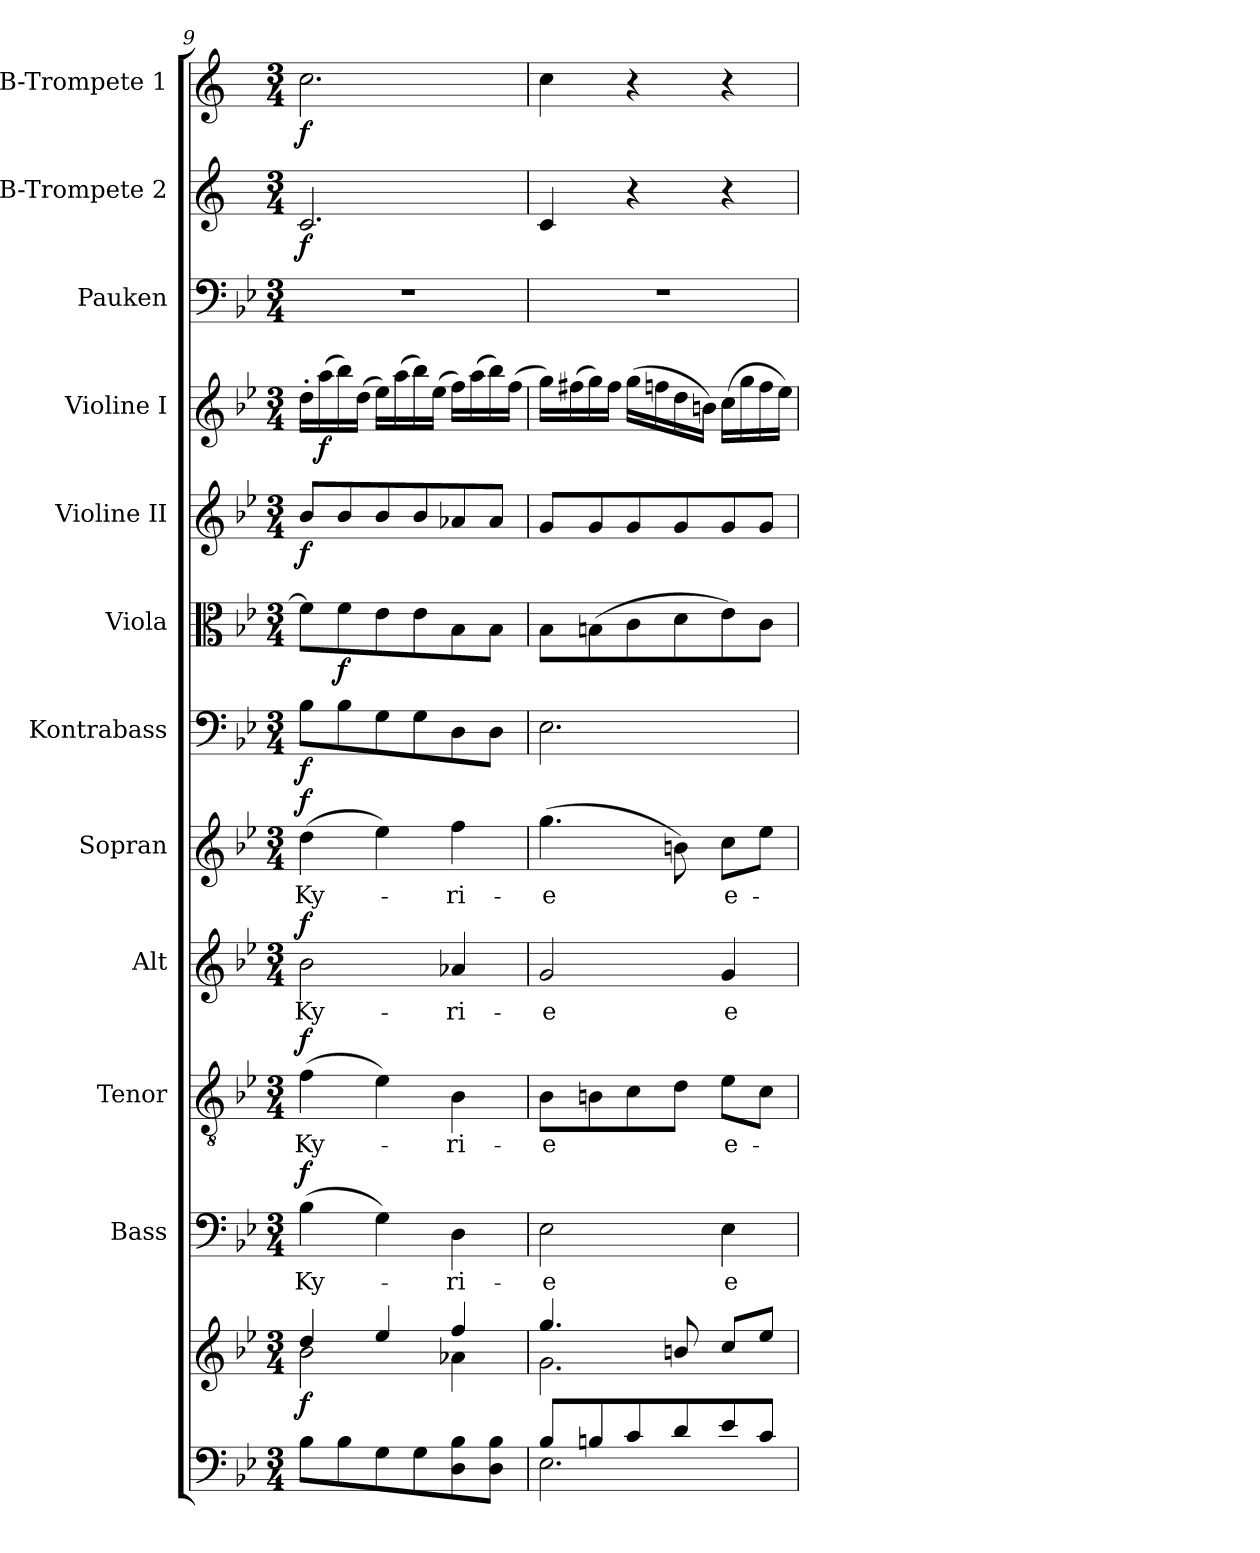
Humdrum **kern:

**kern	**kern	**dynam	**kern	**text	**dynam	**kern	**text	**dynam	**kern	**text	**dynam	**kern	**text	**dynam	**kern	**dynam	**kern	**dynam	**kern	**dynam	**kern	**dynam	**kern	**kern	**dynam	**kern	**dynam
*part12	*part12	*part12	*part11	*part11	*part11	*part10	*part10	*part10	*part9	*part9	*part9	*part8	*part8	*part8	*part7	*part7	*part6	*part6	*part5	*part5	*part4	*part4	*part3	*part2	*part2	*part1	*part1
*staff13	*staff12	*staff12/13	*staff11	*staff11	*staff11	*staff10	*staff10	*staff10	*staff9	*staff9	*staff9	*staff8	*staff8	*staff8	*staff7	*staff7	*staff6	*staff6	*staff5	*staff5	*staff4	*staff4	*staff3	*staff2	*staff2	*staff1	*staff1
*	*	*	*I"Bass	*	*	*I"Tenor	*	*	*I"Alt	*	*	*I"Sopran	*	*	*I"Kontrabass	*	*I"Viola	*	*I"Violine II	*	*I"Violine I	*	*I"Pauken	*I"B-Trompete 2	*	*I"B-Trompete 1	*
*	*	*	*I'B.	*	*	*I'T.	*	*	*I'A.	*	*	*I'S.	*	*	*I'Kb.	*	*I'Vla.	*	*I'Vl. II	*	*I'Vl. I	*	*I'Pk.	*I'B Trp. 2	*	*I'B Trp. 1	*
*clefF4	*clefG2	*	*clefF4	*	*	*clefGv2	*	*	*clefG2	*	*	*clefG2	*	*	*clefF4	*	*clefC3	*	*clefG2	*	*clefG2	*	*clefF4	*clefG2	*	*clefG2	*
*	*	*	*	*	*	*	*	*	*	*	*	*	*	*	*ITrd7c12	*	*	*	*	*	*	*	*	*ITrd1c2	*	*ITrd1c2	*
*k[b-e-]	*k[b-e-]	*	*k[b-e-]	*	*	*k[b-e-]	*	*	*k[b-e-]	*	*	*k[b-e-]	*	*	*k[b-e-]	*	*k[b-e-]	*	*k[b-e-]	*	*k[b-e-]	*	*k[b-e-]	*k[b-e-]	*	*k[b-e-]	*
*B-:	*B-:	*	*B-:	*	*	*B-:	*	*	*B-:	*	*	*B-:	*	*	*B-:	*	*B-:	*	*B-:	*	*B-:	*	*B-:	*B-:	*	*B-:	*
*M3/4	*M3/4	*	*M3/4	*	*	*M3/4	*	*	*M3/4	*	*	*M3/4	*	*	*M3/4	*	*M3/4	*	*M3/4	*	*M3/4	*	*M3/4	*M3/4	*	*M3/4	*
=9	=9	=9	=9	=9	=9	=9	=9	=9	=9	=9	=9	=9	=9	=9	=9	=9	=9	=9	=9	=9	=9	=9	=9	=9	=9	=9	=9
*	*^	*	*	*	*	*	*	*	*	*	*	*	*	*	*	*	*	*	*	*	*	*	*	*	*	*	*
!	!	!	!LO:DY:b	!	!LO:LY:b	!LO:DY:a	!	!LO:LY:b	!LO:DY:a	!	!LO:LY:b	!LO:DY:a	!	!LO:LY:b	!LO:DY:a	!	!LO:DY:b	!	!	!	!LO:DY:b	!	!	!	!	!LO:DY:b	!	!LO:DY:b
8B-\L	4dd/	2b-\	f	(>4B-\	Ky-	f	(>4f\	Ky-	f	2b-\	Ky-	f	(>4dd\	Ky-	f	8BB-\L	f	8f\L]	.	8b-/L	f	16dd'>\LL	.	2.r	2.B-/	f	2.b-\	f
!	!	!	!	!	!	!	!	!	!	!	!	!	!	!	!	!	!	!	!	!	!	!	!LO:DY:b	!	!	!	!	!
.	.	.	.	.	.	.	.	.	.	.	.	.	.	.	.	.	.	.	.	.	.	(>16aa\	f	.	.	.	.	.
!	!	!	!	!	!	!	!	!	!	!	!	!	!	!	!	!	!	!	!LO:DY:b	!	!	!	!	!	!	!	!	!
8B-\	.	.	.	.	.	.	.	.	.	.	.	.	.	.	.	8BB-\	.	8f\	f	8b-/	.	16bb-\)	.	.	.	.	.	.
.	.	.	.	.	.	.	.	.	.	.	.	.	.	.	.	.	.	.	.	.	.	(>16dd\JJ	.	.	.	.	.	.
8G\	4ee-/	.	.	4G\)	.	.	4e-\)	.	.	.	.	.	4ee-\)	.	.	8GG\	.	8e-\	.	8b-/	.	16ee-\LL)	.	.	.	.	.	.
.	.	.	.	.	.	.	.	.	.	.	.	.	.	.	.	.	.	.	.	.	.	(>16aa\	.	.	.	.	.	.
8G\	.	.	.	.	.	.	.	.	.	.	.	.	.	.	.	8GG\	.	8e-\	.	8b-/	.	16bb-\)	.	.	.	.	.	.
.	.	.	.	.	.	.	.	.	.	.	.	.	.	.	.	.	.	.	.	.	.	(>16ee-\JJ	.	.	.	.	.	.
!	!	!	!	!	!LO:LY:b	!	!	!LO:LY:b	!	!	!LO:LY:b	!	!	!LO:LY:b	!	!	!	!	!	!	!	!	!	!	!	!	!	!
8D\ 8B-\	4ff/	4a-X\	.	4D\	-ri-	.	4B-\	-ri-	.	4a-X/	-ri-	.	4ff\	-ri-	.	8DD\	.	8B-\	.	8a-X/	.	16ff\LL)	.	.	.	.	.	.
.	.	.	.	.	.	.	.	.	.	.	.	.	.	.	.	.	.	.	.	.	.	(>16aa\	.	.	.	.	.	.
8D\ 8B-\J	.	.	.	.	.	.	.	.	.	.	.	.	.	.	.	8DD\J	.	8B-\J	.	8a-/J	.	16bb-\)	.	.	.	.	.	.
.	.	.	.	.	.	.	.	.	.	.	.	.	.	.	.	.	.	.	.	.	.	(>16ff\JJ	.	.	.	.	.	.
!!LO:PB:g=z
=10	=10	=10	=10	=10	=10	=10	=10	=10	=10	=10	=10	=10	=10	=10	=10	=10	=10	=10	=10	=10	=10	=10	=10	=10	=10	=10	=10	=10
*^	*	*	*	*	*	*	*	*	*	*	*	*	*	*	*	*	*	*	*	*	*	*	*	*	*	*	*	*
!	!	!	!	!	!	!LO:LY:b	!	!	!LO:LY:b	!	!	!LO:LY:b	!	!	!LO:LY:b	!	!	!	!	!	!	!	!	!	!	!	!	!	!
8B-/L	2.E-\	4.gg/	2.g\	.	2E-\	-e	.	8B-\L	-e	.	2g/	-e	.	(>4.gg\	-e	.	2.EE-\	.	8B-\L	.	8g/L	.	16gg\LL)	.	2.r	4B-/	.	4b-\	.
.	.	.	.	.	.	.	.	.	.	.	.	.	.	.	.	.	.	.	.	.	.	.	(>16ff#X\	.	.	.	.	.	.
8Bn/	.	.	.	.	.	.	.	8Bn\	.	.	.	.	.	.	.	.	.	.	(>8Bn\	.	8g/	.	16gg\)	.	.	.	.	.	.
.	.	.	.	.	.	.	.	.	.	.	.	.	.	.	.	.	.	.	.	.	.	.	16ff#\JJ	.	.	.	.	.	.
8c/	.	.	.	.	.	.	.	8c\	.	.	.	.	.	.	.	.	.	.	8c\	.	8g/	.	(>16gg\LL	.	.	4r	.	4r	.
.	.	.	.	.	.	.	.	.	.	.	.	.	.	.	.	.	.	.	.	.	.	.	16ffn\	.	.	.	.	.	.
8d/	.	8bn/	.	.	.	.	.	8d\J	.	.	.	.	.	8bn\)	.	.	.	.	8d\	.	8g/	.	16dd\	.	.	.	.	.	.
.	.	.	.	.	.	.	.	.	.	.	.	.	.	.	.	.	.	.	.	.	.	.	16bn\JJ)	.	.	.	.	.	.
!	!	!	!	!	!	!LO:LY:b	!	!	!LO:LY:b	!	!	!LO:LY:b	!	!	!LO:LY:b	!	!	!	!	!	!	!	!	!	!	!	!	!	!
8e-/	.	8cc/L	.	.	4E-\	e-	.	8e-\L	e-	.	4g/	e-	.	8cc\L	e-	.	.	.	8e-\)	.	8g/	.	(>16cc\LL	.	.	4r	.	4r	.
.	.	.	.	.	.	.	.	.	.	.	.	.	.	.	.	.	.	.	.	.	.	.	16gg\	.	.	.	.	.	.
8c/J	.	8ee-/J	.	.	.	.	.	8c\J	.	.	.	.	.	8ee-\J	.	.	.	.	8c\J	.	8g/J	.	16ff\	.	.	.	.	.	.
.	.	.	.	.	.	.	.	.	.	.	.	.	.	.	.	.	.	.	.	.	.	.	16ee-\JJ)	.	.	.	.	.	.
*v	*v	*	*	*	*	*	*	*	*	*	*	*	*	*	*	*	*	*	*	*	*	*	*	*	*	*	*	*	*
*	*v	*v	*	*	*	*	*	*	*	*	*	*	*	*	*	*	*	*	*	*	*	*	*	*	*	*	*	*
=	=	=	=	=	=	=	=	=	=	=	=	=	=	=	=	=	=	=	=	=	=	=	=	=	=	=	=
*-	*-	*-	*-	*-	*-	*-	*-	*-	*-	*-	*-	*-	*-	*-	*-	*-	*-	*-	*-	*-	*-	*-	*-	*-	*-	*-	*-
